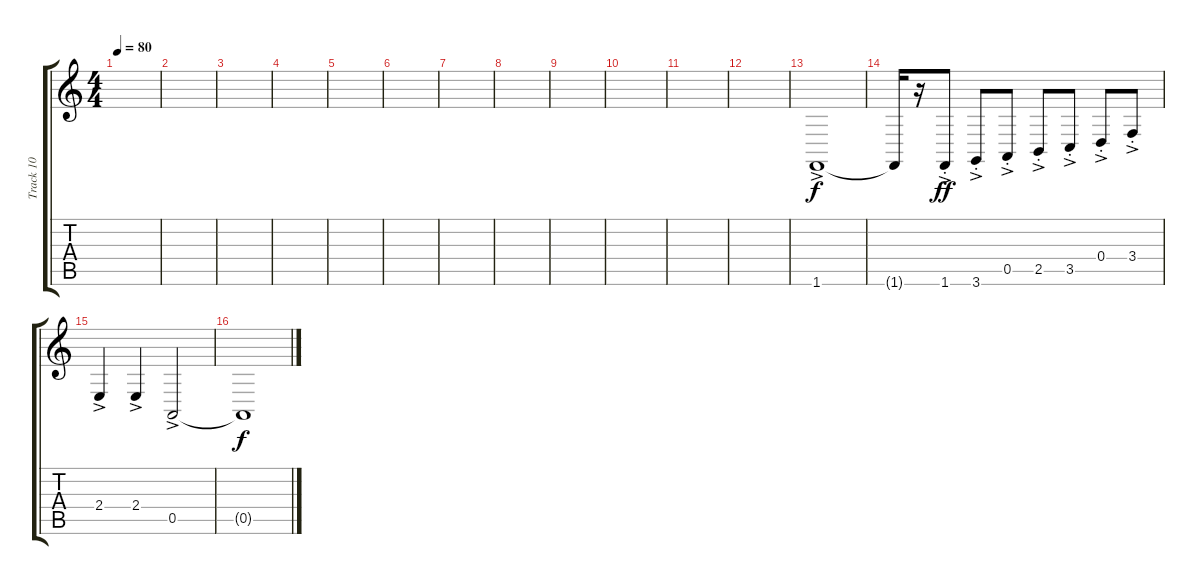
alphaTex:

\track ("Track 10" "Track 10") {instrument trumpet}
\staff {score tabs}
\tuning (E4 B3 G3 D3 A2 E2) {hide}
\ts (4 4)
\tempo 80
\clef g2
\ks c
|
|
|
|
|
|
|
|
|
|
|
|
1.6{ac}.1 |
1.6{t}.16{dy f} r.16 1.6{ac st}.8{dy ff} 3.6{ac st}.8 0.5{ac st}.8 2.5{ac st}.8 3.5{ac st}.8 0.4{ac st}.8 3.4{ac st}.8 |
2.4{ac}.4 2.4{ac}.4 0.5{ac}.2 |
0.5{t}.1{dy f}
